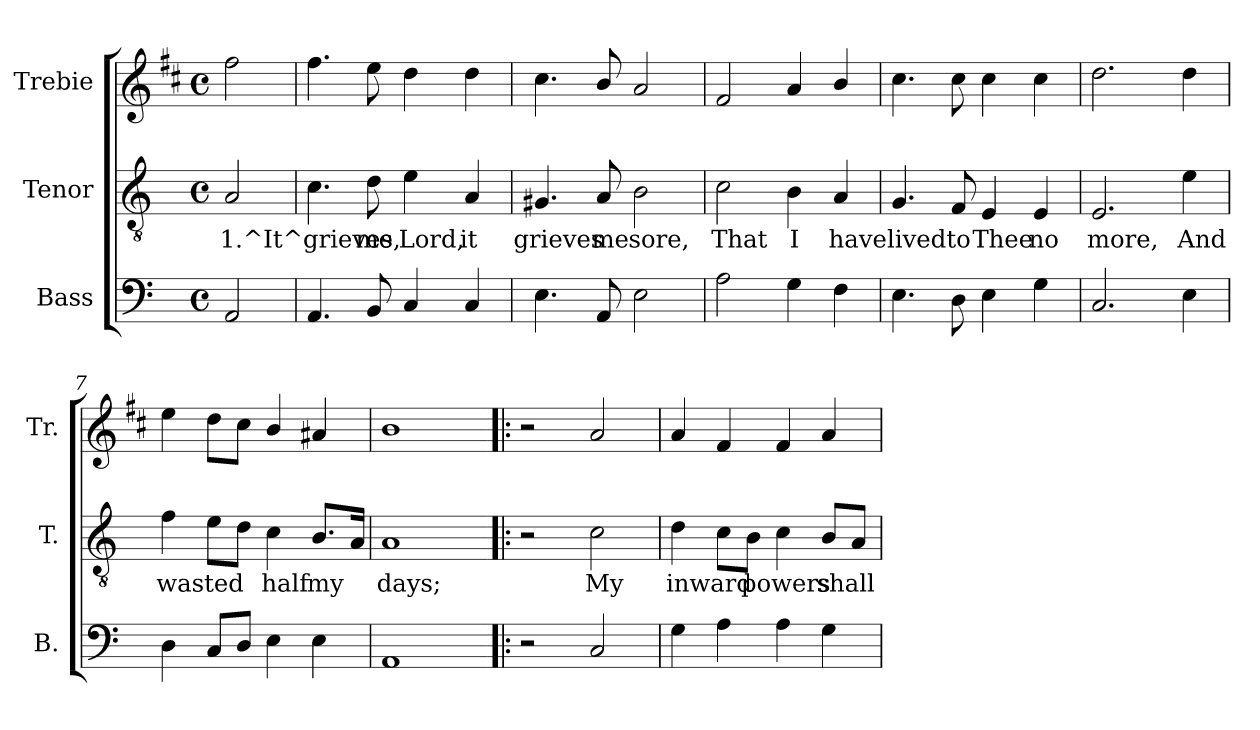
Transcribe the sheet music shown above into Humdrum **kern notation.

**kern	**text	**kern	**text	**kern
*part3	*part3	*part2	*part2	*part1
*staff3	*staff3	*staff2	*staff2	*staff1
*I"Bass	*	*I"Tenor	*	*I"Trebie
*I'B.	*	*I'T.	*	*I'Tr.
!!LO:PB:g=z
*stria5	*	*stria5	*	*stria5
*clefF4	*	*clefGv2	*	*clefG2
*	*	*	*	*ITrd1c2
*k[]	*	*k[]	*	*k[]
*C:	*	*C:	*	*C:
*M4/4	*	*M4/4	*	*M4/4
*met(c)	*	*met(c)	*	*met(c)
=1	=1	=1	=1	=1
!	!LO:LY:b:rj	!	!LO:LY:b:rj	!
2AA/	.	2A/	1.^It^grieves	2ee\
=2	=2	=2	=2	=2
!	!LO:LY:b:rj	!	!LO:LY:b:rj	!
4.AA/	.	4.c\	.	4.ee\
!	!LO:LY:b:rj	!	!LO:LY:b:rj	!
8BB/	.	8d\	me,	8dd\
!	!LO:LY:b:rj	!	!LO:LY:b:rj	!
4C/	.	4e\	Lord,	4cc\
!	!LO:LY:b:rj	!	!LO:LY:b:rj	!
4C/	.	4A/	it	4cc\
=3	=3	=3	=3	=3
!	!LO:LY:b:rj	!	!LO:LY:b:rj	!
4.E\	.	4.G#X/	grieves	4.b\
!	!LO:LY:b:rj	!	!LO:LY:b:rj	!
8AA/	.	8A/	me	8a/
!	!LO:LY:b:rj	!	!LO:LY:b:rj	!
2E\	.	2B\	sore,	2g/
=4	=4	=4	=4	=4
!	!LO:LY:b:rj	!	!LO:LY:b:rj	!
2A\	.	2c\	That	2e/
!	!LO:LY:b:rj	!	!LO:LY:b:rj	!
4G\	.	4B\	I	4g/
!	!LO:LY:b:rj	!	!LO:LY:b:rj	!
4F\	.	4A/	have	4a>/
=5	=5	=5	=5	=5
!	!LO:LY:b:rj	!	!LO:LY:b:rj	!
4.E\	.	4.G/	lived	4.b\
!	!LO:LY:b:rj	!	!LO:LY:b:rj	!
8D\	.	8F/	to	8b\
!	!LO:LY:b:rj	!	!LO:LY:b:rj	!
4E\	.	4E/	Thee	4b\
!	!LO:LY:b:rj	!	!LO:LY:b:rj	!
4G\	.	4E/	no	4b\
=6	=6	=6	=6	=6
!	!LO:LY:b:rj	!	!LO:LY:b:rj	!
2.C/	.	2.E/	more,	2.cc\
!	!LO:LY:b:rj	!	!LO:LY:b:rj	!
4E\	.	4e\	And	4cc\
=7	=7	=7	=7	=7
!	!LO:LY:b:rj	!	!LO:LY:b:rj	!
4D\	.	4f\	wasted	4dd\
!	!LO:LY:b:rj	!	!LO:LY:b:rj	!
8C/L	.	8e\L	.	8cc\L
!	!LO:LY:b:rj	!	!LO:LY:b:rj	!
8D/J	.	8d\J	.	8b\J
!	!LO:LY:b:rj	!	!LO:LY:b:rj	!
4E\	.	4c\	half	4a/
!	!LO:LY:b:rj	!	!LO:LY:b:rj	!
4E\	.	8.B/L	my	4g#X/
!	!	!	!LO:LY:b:rj	!
.	.	16A/J	.	.
=8	=8	=8	=8	=8
!	!LO:LY:b:rj	!	!LO:LY:b:rj	!
1AA	.	1A	days;	1a
=9!|:	=9!|:	=9!|:	=9!|:	=9!|:
2r	.	2r	.	2r
!	!LO:LY:b:rj	!	!LO:LY:b:rj	!
2C/	.	2c\	My	2g>/
=10	=10	=10	=10	=10
!	!LO:LY:b:rj	!	!LO:LY:b:rj	!
4G\	.	4d\	inward	4g>/
!	!LO:LY:b:rj	!	!LO:LY:b:rj	!
4A\	.	8c\L	.	4e/
!	!	!	!LO:LY:b:rj	!
.	.	8B\J	powers	.
!	!LO:LY:b:rj	!	!LO:LY:b:rj	!
4A\	.	4c\	.	4e/
!	!LO:LY:b:rj	!	!LO:LY:b:rj	!
4G\	.	8B/L	shall	4g/
!	!	!	!LO:LY:b:rj	!
.	.	8A/J	.	.
=	=	=	=	=
*-	*-	*-	*-	*-
